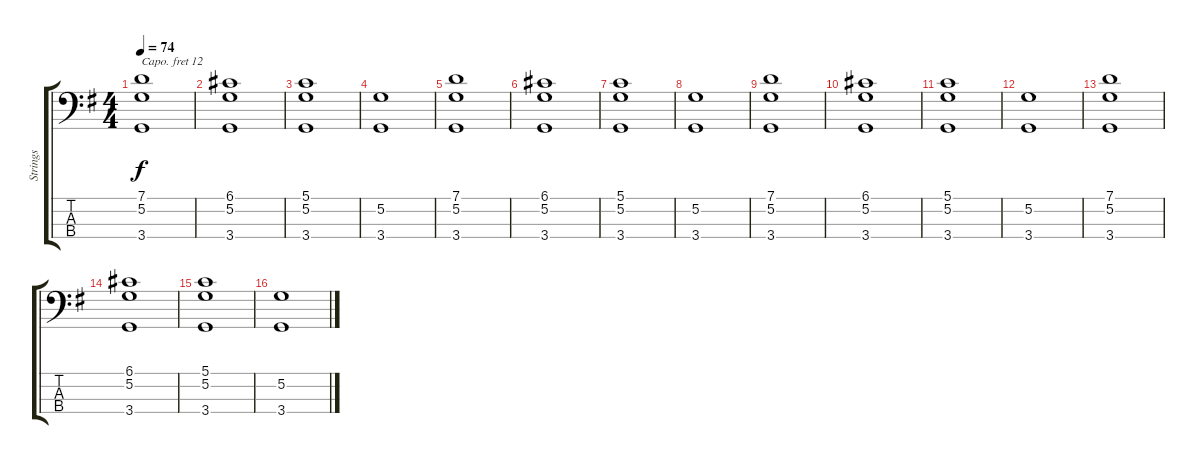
\track ("Strings" "Strings") {instrument stringensemble1}
\staff {score tabs}
\capo 12
\tuning (G2 D2 A1 E1) {hide}
\ts (4 4)
\tempo 74
\clef f4
\ks g
(7.1 5.2 3.4).1{dy f} |
(6.1 5.2 3.4).1 |
(5.1 5.2 3.4).1 |
(5.2 3.4).1 |
(7.1 5.2 3.4).1 |
(6.1 5.2 3.4).1 |
(5.1 5.2 3.4).1 |
(5.2 3.4).1 |
(7.1 5.2 3.4).1 |
(6.1 5.2 3.4).1 |
(5.1 5.2 3.4).1 |
(5.2 3.4).1 |
(7.1 5.2 3.4).1 |
(6.1 5.2 3.4).1 |
(5.1 5.2 3.4).1 |
(5.2 3.4).1
